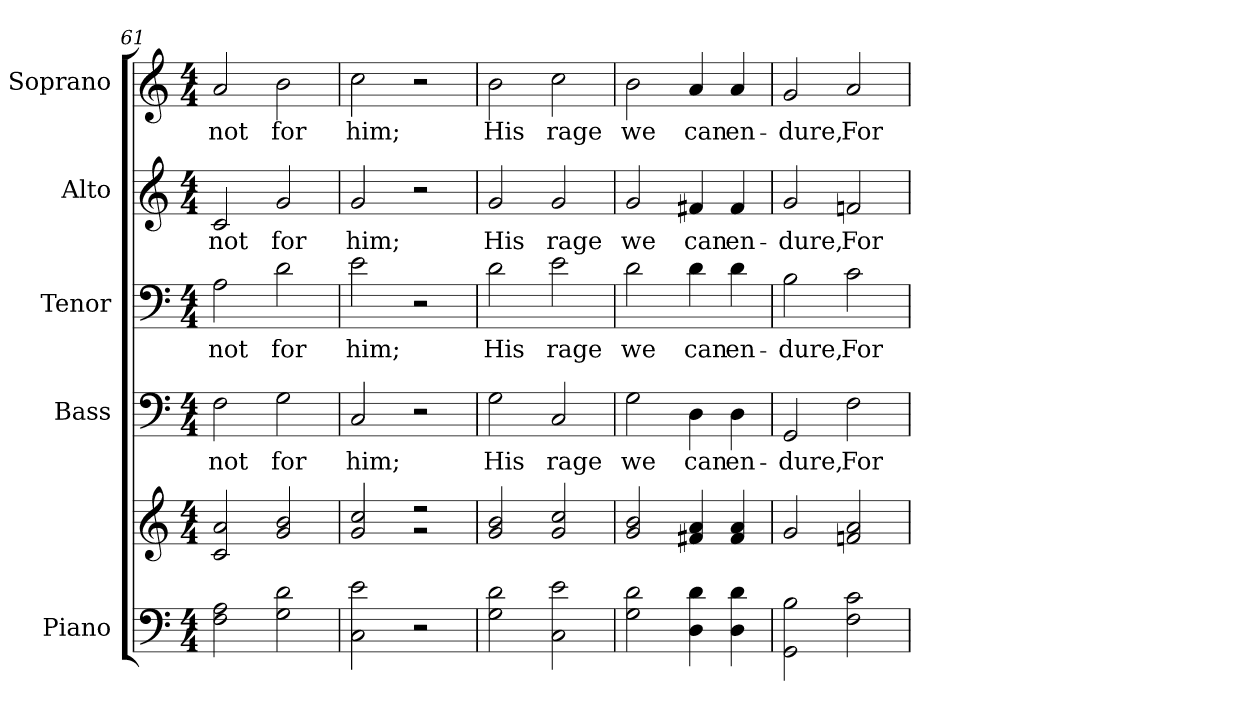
**kern	**kern	**kern	**text	**kern	**text	**kern	**text	**kern	**text
*part5	*part5	*part4	*part4	*part3	*part3	*part2	*part2	*part1	*part1
*staff6	*staff5	*staff4	*staff4	*staff3	*staff3	*staff2	*staff2	*staff1	*staff1
*I"Piano	*	*I"Bass	*	*I"Tenor	*	*I"Alto	*	*I"Soprano	*
*I'Pno.	*	*I'B.	*	*I'T.	*	*I'A.	*	*I'Pno.	*
*clefF4	*clefG2	*clefF4	*	*clefF4	*	*clefG2	*	*clefG2	*
*k[]	*k[]	*k[]	*	*k[]	*	*k[]	*	*k[]	*
*C:	*C:	*C:	*	*C:	*	*C:	*	*C:	*
*M4/4	*M4/4	*M4/4	*	*M4/4	*	*M4/4	*	*M4/4	*
=61	=61	=61	=61	=61	=61	=61	=61	=61	=61
*	*^	*	*	*	*	*	*	*	*
!	!	!	!	!LO:LY:b:color=#000000	!	!	!	!	!	!
!	!	!	!	!	!	!LO:LY:b:color=#000000	!	!	!	!
!	!	!	!	!	!	!	!	!LO:LY:b:color=#000000	!	!
!	!	!	!	!	!	!	!	!	!	!LO:LY:b:color=#000000
2Fi\ 2Ai	2ci/ 2ai	1ryy	2Fi\	not	2Ai\	not	2ci/	not	2ai/	not
!	!	!	!	!LO:LY:b:color=#000000	!	!	!	!	!	!
!	!	!	!	!	!	!LO:LY:b:color=#000000	!	!	!	!
!	!	!	!	!	!	!	!	!LO:LY:b:color=#000000	!	!
!	!	!	!	!	!	!	!	!	!	!LO:LY:b:color=#000000
2Gi\ 2di	2gi/ 2bi	.	2Gi\	for	2di\	for	2gi/	for	2bi\	for
!!LO:PB:g=z
=62	=62	=62	=62	=62	=62	=62	=62	=62	=62	=62
!	!	!	!	!LO:LY:b:color=#000000	!	!	!	!	!	!
!	!	!	!	!	!	!LO:LY:b:color=#000000	!	!	!	!
!	!	!	!	!	!	!	!	!LO:LY:b:color=#000000	!	!
!	!	!	!	!	!	!	!	!	!	!LO:LY:b:color=#000000
2Ci\ 2ei	2gi/ 2cci	2ryy	2Ci/	him;	2ei\	him;	2gi/	him;	2cci\	him;
2r	2r	2r	2r	.	2r	.	2r	.	2r	.
*	*v	*v	*	*	*	*	*	*	*	*
=63	=63	=63	=63	=63	=63	=63	=63	=63	=63
*	*^	*	*	*	*	*	*	*	*
!	!	!	!	!LO:LY:b:color=#000000	!	!	!	!	!	!
*	*v	*v	*	*	*	*	*	*	*	*
*	*^	*	*	*	*	*	*	*	*
!	!	!	!	!	!	!LO:LY:b:color=#000000	!	!	!	!
*	*v	*v	*	*	*	*	*	*	*	*
*	*^	*	*	*	*	*	*	*	*
!	!	!	!	!	!	!	!	!LO:LY:b:color=#000000	!	!
*	*v	*v	*	*	*	*	*	*	*	*
*	*^	*	*	*	*	*	*	*	*
!	!	!	!	!	!	!	!	!	!	!LO:LY:b:color=#000000
*	*v	*v	*	*	*	*	*	*	*	*
2Gi\ 2di	2gi/ 2bi	2Gi\	His	2di\	His	2gi/	His	2bi\	His
!	!	!	!LO:LY:b:color=#000000	!	!	!	!	!	!
!	!	!	!	!	!LO:LY:b:color=#000000	!	!	!	!
!	!	!	!	!	!	!	!LO:LY:b:color=#000000	!	!
!	!	!	!	!	!	!	!	!	!LO:LY:b:color=#000000
2Ci\ 2ei	2gi/ 2cci	2Ci/	rage	2ei\	rage	2gi/	rage	2cci\	rage
!!LO:PB:g=z
=64	=64	=64	=64	=64	=64	=64	=64	=64	=64
!	!	!	!LO:LY:b:color=#000000	!	!	!	!	!	!
!	!	!	!	!	!LO:LY:b:color=#000000	!	!	!	!
!	!	!	!	!	!	!	!LO:LY:b:color=#000000	!	!
!	!	!	!	!	!	!	!	!	!LO:LY:b:color=#000000
2Gi\ 2di	2gi/ 2bi	2Gi\	we	2di\	we	2gi/	we	2bi\	we
!	!	!	!LO:LY:b:color=#000000	!	!	!	!	!	!
!	!	!	!	!	!LO:LY:b:color=#000000	!	!	!	!
!	!	!	!	!	!	!	!LO:LY:b:color=#000000	!	!
!	!	!	!	!	!	!	!	!	!LO:LY:b:color=#000000
4Di\ 4di	4f#Xi/ 4ai	4Di\	can	4di\	can	4f#Xi/	can	4ai/	can
!	!	!	!LO:LY:b:color=#000000	!	!	!	!	!	!
!	!	!	!	!	!LO:LY:b:color=#000000	!	!	!	!
!	!	!	!	!	!	!	!LO:LY:b:color=#000000	!	!
!	!	!	!	!	!	!	!	!	!LO:LY:b:color=#000000
4Di\ 4di	4f#i/ 4ai	4Di\	en-	4di\	en-	4f#i/	en-	4ai/	en-
=65	=65	=65	=65	=65	=65	=65	=65	=65	=65
!	!	!	!LO:LY:b:color=#000000	!	!	!	!	!	!
!	!	!	!	!	!LO:LY:b:color=#000000	!	!	!	!
!	!	!	!	!	!	!	!LO:LY:b:color=#000000	!	!
!	!	!	!	!	!	!	!	!	!LO:LY:b:color=#000000
2GGi\ 2Bi	2gi/	2GGi/	-dure,	2Bi\	-dure,	2gi/	-dure,	2gi/	-dure,
!	!	!	!LO:LY:b:color=#000000	!	!	!	!	!	!
!	!	!	!	!	!LO:LY:b:color=#000000	!	!	!	!
!	!	!	!	!	!	!	!LO:LY:b:color=#000000	!	!
!	!	!	!	!	!	!	!	!	!LO:LY:b:color=#000000
2Fi\ 2ci	2fni/ 2ai	2Fi\	For	2ci\	For	2fni/	For	2ai/	For
=	=	=	=	=	=	=	=	=	=
*-	*-	*-	*-	*-	*-	*-	*-	*-	*-
